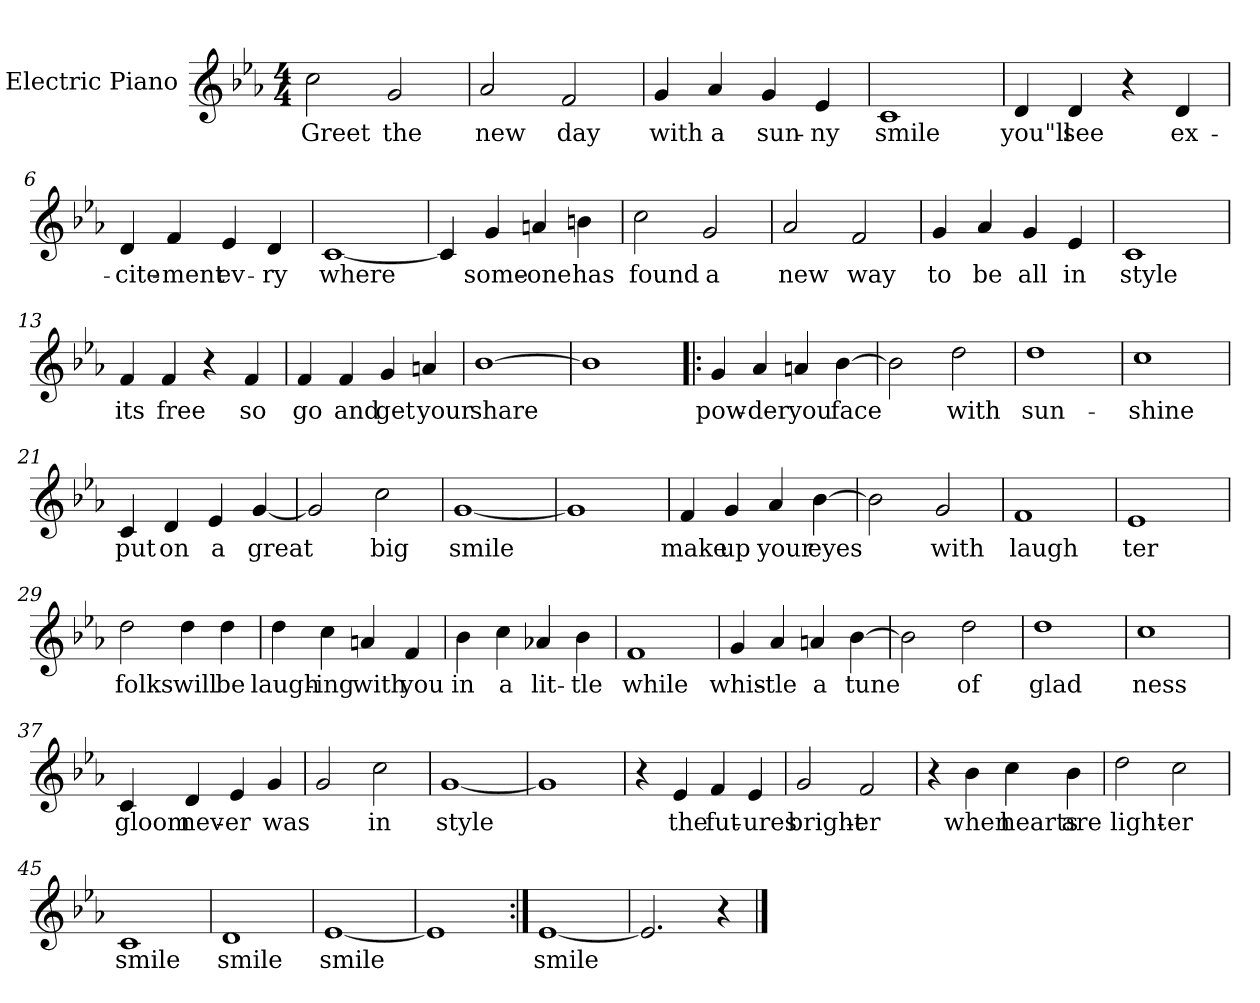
**kern	**text
*part1	*part1
*staff1	*staff1
*I"Electric Piano	*
*I'E.Pno	*
*clefG2	*
*k[b-e-a-]	*
*E-:	*
*M4/4	*
=1	=1
2cc\	Greet
2g/	the
=2	=2
2a-/	new
2f/	day
=3	=3
4g/	with
4a-/	a
4g/	sun-
4e-/	-ny
=4	=4
1c	smile
=5	=5
4d/	you"ll
4d/	see
4r	.
4d/	ex-
!!LO:LB:g=z
=6	=6
4d/	cite-
4f/	-ment
4e-/	ev-
4d/	-ry
=7	=7
[1c	where
=8	=8
4c/]	.
4g/	some-
4an/	-one
4bn\	has
=9	=9
2cc\	found
2g/	a
=10	=10
2a-/	new
2f/	way
!!LO:LB:g=z
=11	=11
4g/	to
4a-/	be
4g/	all
4e-/	in
=12	=12
1c	style
=13	=13
4f/	its
4f/	free
4r	.
4f/	so
=14	=14
4f/	go
4f/	and
4g/	get
4an/	your
=15	=15
[1b-	share
=16	=16
1b-]	.
!!LO:LB:g=z
=17!|:	=17!|:
4g/	pow-
4a-/	-der
4an/	you
[4b-\	face
=18	=18
2b-\]	.
2dd\	with
=19	=19
1dd	sun-
=20	=20
1cc	-shine
=21	=21
4c/	put
4d/	on
4e-/	a
[4g/	great
=22	=22
2g/]	.
2cc\	big
=23	=23
[1g	smile
!!LO:LB:g=z
=24	=24
1g]	.
=25	=25
4f/	make
4g/	up
4a-/	your
[4b-\	eyes
=26	=26
2b-\]	.
2g/	with
=27	=27
1f	laugh
=28	=28
1e-	ter
=29	=29
2dd\	folks
4dd\	will
4dd\	be
!!LO:LB:g=z
=30	=30
4dd\	laugh-
4cc\	-ing
4an/	with
4f/	you
=31	=31
4b-\	in
4cc\	a
4a-X/	lit-
4b-\	-tle
=32	=32
1f	while
=33	=33
4g/	whis-
4a-/	-tle
4an/	a
[4b-\	tune
=34	=34
2b-\]	.
2dd\	of
=35	=35
1dd	glad
!!LO:LB:g=z
=36	=36
1cc	ness
=37	=37
4c/	gloom
4d/	nev-
4e-/	-er
4g/	was
=38	=38
2g/	.
2cc\	in
=39	=39
[1g	style
=40	=40
1g]	.
=41	=41
4r	.
4e-/	the
4f/	fut-
4e-/	ures
=42	=42
2g/	bright-
2f/	-er
!!LO:LB:g=z
=43	=43
4r	.
4b-\	when
4cc\	hearts
4b-\	are
=44	=44
2dd\	light-
2cc\	-er
=45	=45
1c	smile
=46	=46
1d	smile
=47	=47
[1e-	smile
=48	=48
1e-]	.
=49:|!	=49:|!
[1e-	smile
=50	=50
2.e-/]	.
4r	.
==	==
*-	*-
